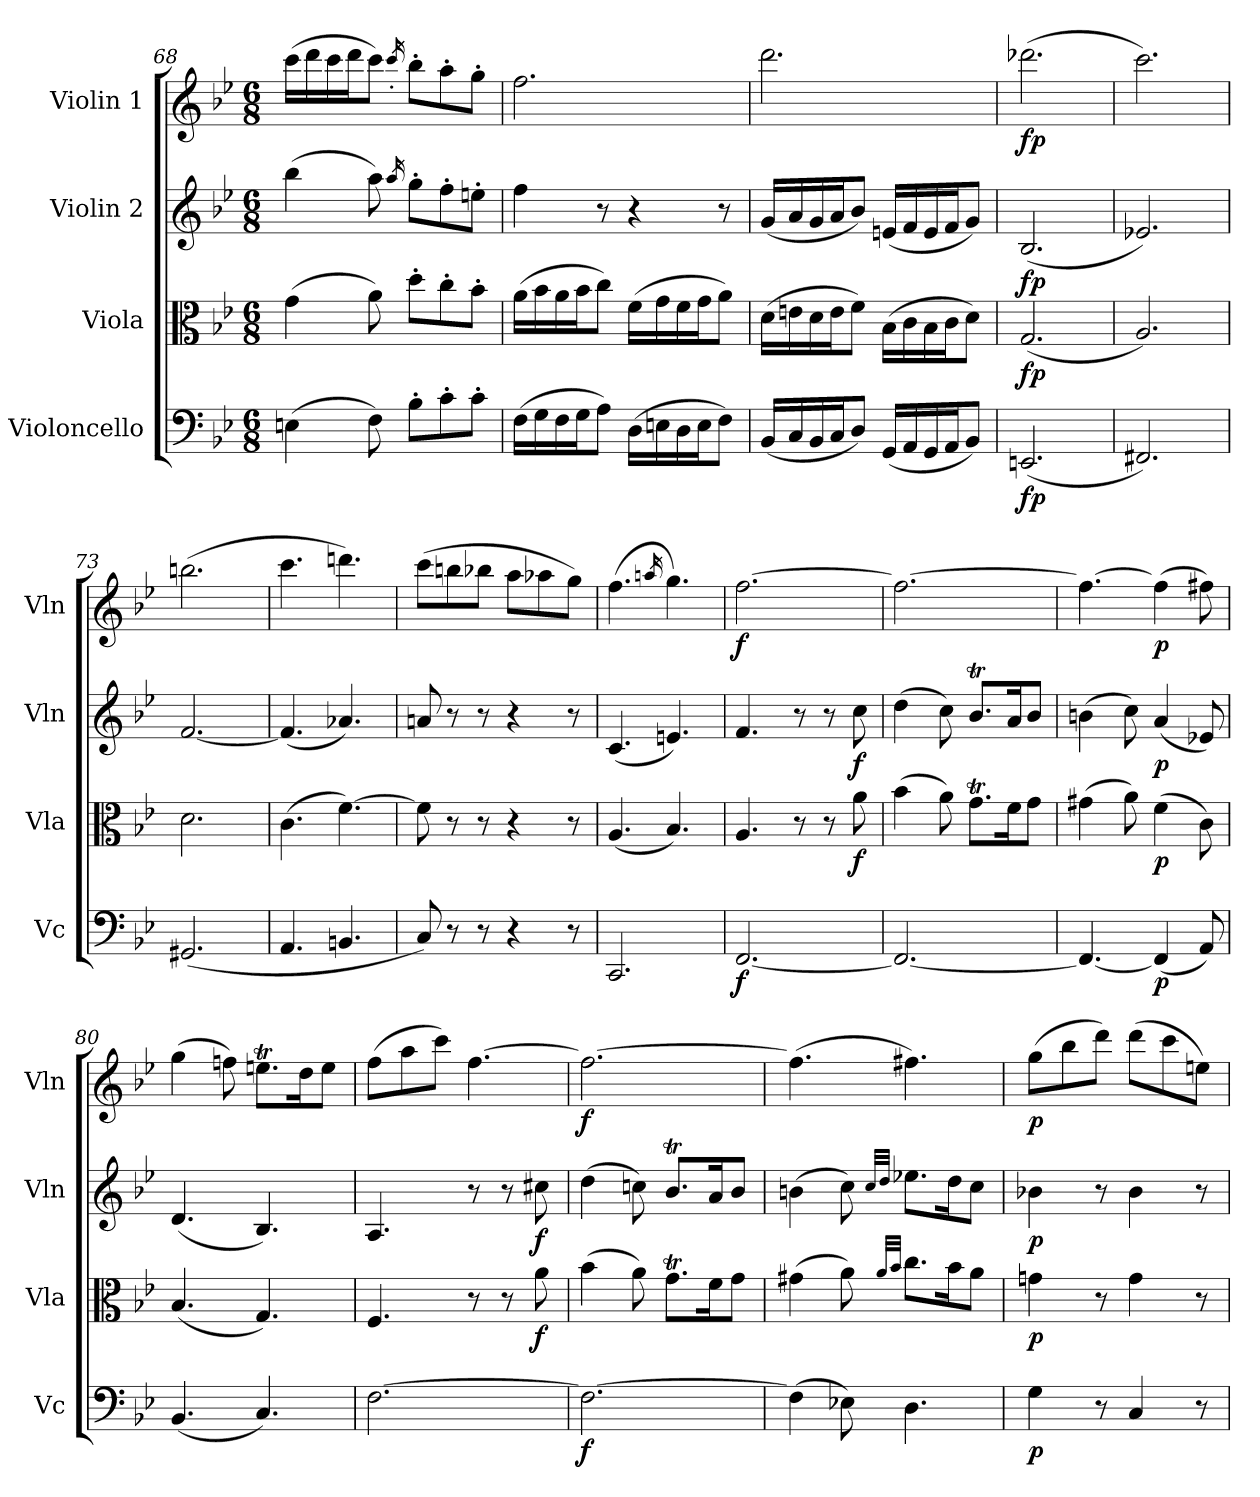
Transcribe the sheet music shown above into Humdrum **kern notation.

**kern	**dynam	**kern	**dynam	**kern	**dynam	**kern	**dynam
*part4	*part4	*part3	*part3	*part2	*part2	*part1	*part1
*staff4	*staff4	*staff3	*staff3	*staff2	*staff2	*staff1	*staff1
*I"Violoncello	*	*I"Viola	*	*I"Violin 2	*	*I"Violin 1	*
*I'Vc	*	*I'Vla	*	*I'Vln	*	*I'Vln	*
*clefF4	*	*clefC3	*	*clefG2	*	*clefG2	*
*k[b-e-]	*	*k[b-e-]	*	*k[b-e-]	*	*k[b-e-]	*
*M6/8	*	*M6/8	*	*M6/8	*	*M6/8	*
=68	=68	=68	=68	=68	=68	=68	=68
(4En\	.	(4g\	.	(4bb-\	.	(16ccc\LL	.
.	.	.	.	.	.	16ddd\	.
.	.	.	.	.	.	16ccc\	.
.	.	.	.	.	.	16ddd\J	.
8F\)	.	8a\)	.	8aa\)	.	8ccc\J)	.
.	.	.	.	16qaa/	.	16qccc'/	.
8B-'\L	.	8dd'\L	.	8gg'\L	.	8bb-'\L	.
8c'\	.	8cc'\	.	8ff'\	.	8aa'\	.
8c'\J	.	8b-'\J	.	8een'\J	.	8gg'\J	.
=69	=69	=69	=69	=69	=69	=69	=69
(16F\LL	.	(16a\LL	.	4ff\	.	2.ff\	.
16G\	.	16b-\	.	.	.	.	.
16F\	.	16a\	.	.	.	.	.
16G\J	.	16b-\J	.	.	.	.	.
8A\J)	.	8cc\J)	.	8r	.	.	.
(16D\LL	.	(16f\LL	.	4r	.	.	.
16En\	.	16g\	.	.	.	.	.
16D\	.	16f\	.	.	.	.	.
16E\J	.	16g\J	.	.	.	.	.
8F\J)	.	8a\J)	.	8r	.	.	.
!!LO:LB:g=z
=70	=70	=70	=70	=70	=70	=70	=70
(16BB-/LL	.	(16d\LL	.	(16g/LL	.	2.ddd\	.
16C/	.	16en\	.	16a/	.	.	.
16BB-/	.	16d\	.	16g/	.	.	.
16C/J	.	16e\J	.	16a/J	.	.	.
8D/J)	.	8f\J)	.	8b-/J)	.	.	.
(16GG/LL	.	(16B-\LL	.	(16en/LL	.	.	.
16AA/	.	16c\	.	16f/	.	.	.
16GG/	.	16B-\	.	16e/	.	.	.
16AA/J	.	16c\J	.	16f/J	.	.	.
8BB-/J)	.	8d\J)	.	8g/J)	.	.	.
=71	=71	=71	=71	=71	=71	=71	=71
!	!LO:DY:b	!	!LO:DY:b	!	!LO:DY:b	!	!LO:DY:b
(2.EEn/	fp	(2.G/	fp	(2.B-/	fp	(2.ddd-X\	fp
=72	=72	=72	=72	=72	=72	=72	=72
2.FF#X/)	.	2.A/)	.	2.e-X/)	.	2.ccc\)	.
=73	=73	=73	=73	=73	=73	=73	=73
(2.GG#X/	.	2.d\	.	[2.f/	.	(2.bbn\	.
!!LO:LB:g=z
=74	=74	=74	=74	=74	=74	=74	=74
4.AA/	.	(4.c\	.	(4.f/]	.	4.ccc\	.
4.BBn/	.	[4.f\)	.	4.a-X/)	.	4.dddn\)	.
=75	=75	=75	=75	=75	=75	=75	=75
8C/)	.	8f\]	.	8an/	.	(8ccc\L	.
8r	.	8r	.	8r	.	8bbn\	.
8r	.	8r	.	8r	.	8bb-X\J	.
4r	.	4r	.	4r	.	8aa\L	.
.	.	.	.	.	.	8aa-X\	.
8r	.	8r	.	8r	.	8gg\J)	.
=76	=76	=76	=76	=76	=76	=76	=76
2.CC/	.	(4.A/	.	(4.c/	.	(4.ff\	.
.	.	.	.	.	.	16qaan/	.
.	.	4.B-/)	.	4.en/)	.	4.gg\)	.
=77	=77	=77	=77	=77	=77	=77	=77
!	!LO:DY:b	!	!	!	!	!	!LO:DY:b
[2.FF/	f	4.A/	.	4.f/	.	[2.ff\	f
.	.	8r	.	8r	.	.	.
.	.	8r	.	8r	.	.	.
!	!	!	!LO:DY:b	!	!LO:DY:b	!	!
.	.	8a\	f	8cc\	f	.	.
=78	=78	=78	=78	=78	=78	=78	=78
2.FF/_	.	(4b-\	.	(4dd\	.	2.ff\_	.
.	.	8a\)	.	8cc\)	.	.	.
.	.	8.gT\L	.	8.b-T/L	.	.	.
.	.	16f\K	.	16a/K	.	.	.
.	.	8g\J	.	8b-/J	.	.	.
=79	=79	=79	=79	=79	=79	=79	=79
4.FF/_	.	(4g#X\	.	(4bn\	.	4.ff\_	.
.	.	8a\)	.	8cc\)	.	.	.
!	!LO:DY:b	!	!LO:DY:b	!	!LO:DY:b	!	!LO:DY:b
(4FF/]	p	(4f\	p	(4a/	p	(4ff\]	p
8AA/)	.	8c\)	.	8e-X/)	.	8ff#X\)	.
=80	=80	=80	=80	=80	=80	=80	=80
(4.BB-/	.	(4.B-/	.	(4.d/	.	(4gg\	.
.	.	.	.	.	.	8ffn\)	.
4.C/)	.	4.G/)	.	4.B-/)	.	8.eent\L	.
.	.	.	.	.	.	16dd\K	.
.	.	.	.	.	.	8ee\J	.
=81	=81	=81	=81	=81	=81	=81	=81
[2.F\	.	4.F/	.	4.A/	.	(8ff\L	.
.	.	.	.	.	.	8aa\	.
.	.	.	.	.	.	8ccc\J)	.
.	.	8r	.	8r	.	[4.ff\	.
.	.	8r	.	8r	.	.	.
!	!	!	!LO:DY:b	!	!LO:DY:b	!	!
.	.	8a\	f	8cc#X\	f	.	.
=82	=82	=82	=82	=82	=82	=82	=82
!	!LO:DY:b	!	!	!	!	!	!LO:DY:b
2.F\_	f	(4b-\	.	(4dd\	.	2.ff\_	f
.	.	8a\)	.	8ccn\)	.	.	.
.	.	8.gT\L	.	8.b-T/L	.	.	.
.	.	16f\K	.	16a/K	.	.	.
.	.	8g\J	.	8b-/J	.	.	.
!!LO:LB:g=z
=83	=83	=83	=83	=83	=83	=83	=83
(4F\]	.	(4g#X\	.	(4bn\	.	(4.ff\]	.
8E-X\)	.	8a\)	.	8cc\)	.	.	.
.	.	32qa/LLL	.	32qcc/LLL	.	.	.
.	.	32qb-/JJJ	.	32qdd/JJJ	.	.	.
4.D\	.	8.cc\L	.	8.ee-X\L	.	4.ff#X\)	.
.	.	16b-\K	.	16dd\K	.	.	.
.	.	8a\J	.	8cc\J	.	.	.
=84	=84	=84	=84	=84	=84	=84	=84
!	!LO:DY:b	!	!LO:DY:b	!	!LO:DY:b	!	!LO:DY:b
4G\	p	4gn\	p	4b-X\	p	(8gg\L	p
.	.	.	.	.	.	8bb-\	.
8r	.	8r	.	8r	.	8ddd\J)	.
4C/	.	4g\	.	4b-\	.	(8ddd\L	.
.	.	.	.	.	.	8ccc\	.
8r	.	8r	.	8r	.	8een\J)	.
=	=	=	=	=	=	=	=
*-	*-	*-	*-	*-	*-	*-	*-
